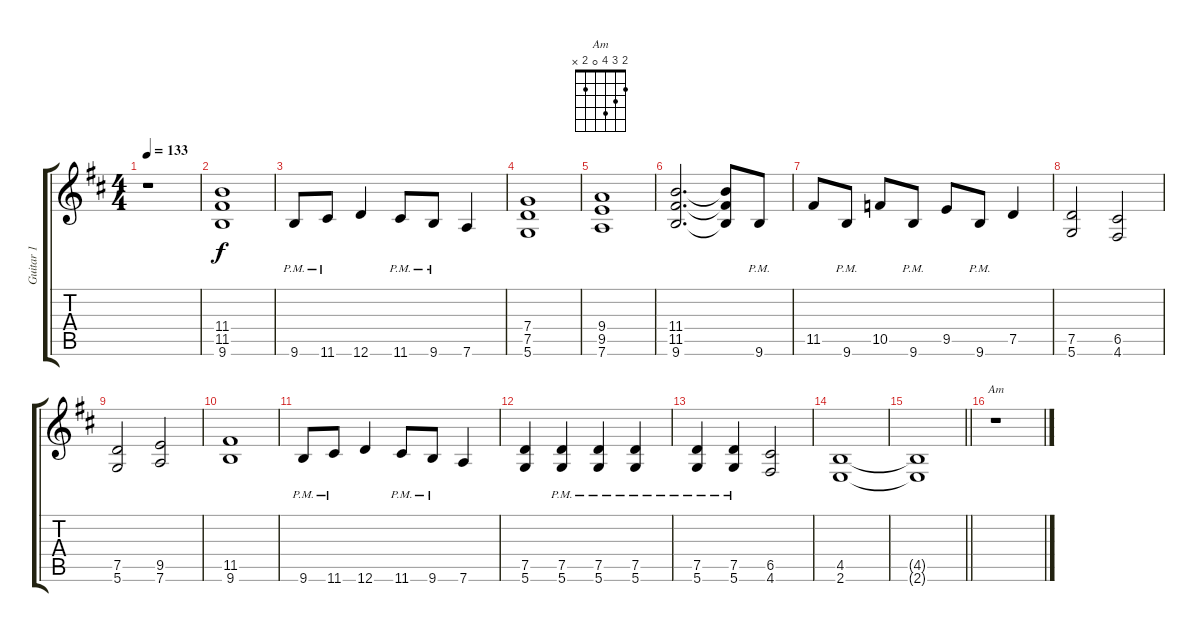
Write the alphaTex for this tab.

\track ("Guitar 1" "Guitar 1") {instrument distortionguitar}
\staff {score tabs}
\tuning (D4 A3 F3 C3 G2 D2) {hide}
\chord ("Am" 2 3 4 0 2 x)
\ts (4 4)
\tempo 133
\clef g2
\ks bminor
r.1{dy f} |
(11.4 11.5 9.6).1 |
9.6{pm}.8 11.6{pm}.8 12.6.4 11.6{pm}.8 9.6{pm}.8 7.6.4 |
(7.4 7.5 5.6).1 |
(9.4 9.5 7.6).1 |
(11.4 11.5 9.6).2{d} (11.4{t} 11.5{t} 9.6{t}).8 9.6{pm}.8 |
11.5.8 9.6{pm}.8 10.5.8 9.6{pm}.8 9.5.8 9.6{pm}.8 7.5.4 |
(7.5 5.6).2 (6.5 4.6).2 |
(7.5 5.6).2 (9.5 7.6).2 |
(11.5 9.6).1 |
9.6{pm}.8 11.6{pm}.8 12.6.4 11.6{pm}.8 9.6{pm}.8 7.6.4 |
(7.5 5.6).4 (7.5 5.6{pm}).4 (7.5 5.6{pm}).4 (7.5 5.6{pm}).4 |
(7.5 5.6{pm}).4 (7.5 5.6{pm}).4 (6.5 4.6).2 |
(4.5 2.6).1 |
\barLineRight lightlight
(4.5{t} 2.6{t}).1 |
r.1{ch "Am"}
